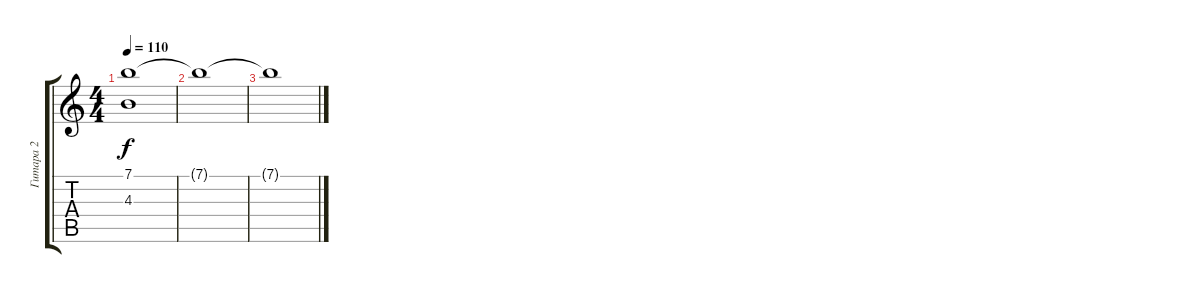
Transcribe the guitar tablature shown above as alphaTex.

\track ("Гитара 2" "Гитара 2") {instrument distortionguitar}
\staff {score tabs}
\tuning (E4 B3 G3 D3 A2 E2) {hide}
\ts (4 4)
\tempo 110
\clef g2
\ks c
(7.1{t} 4.3{t}).1{dy f} |
7.1{t}.1 |
7.1{t}.1
